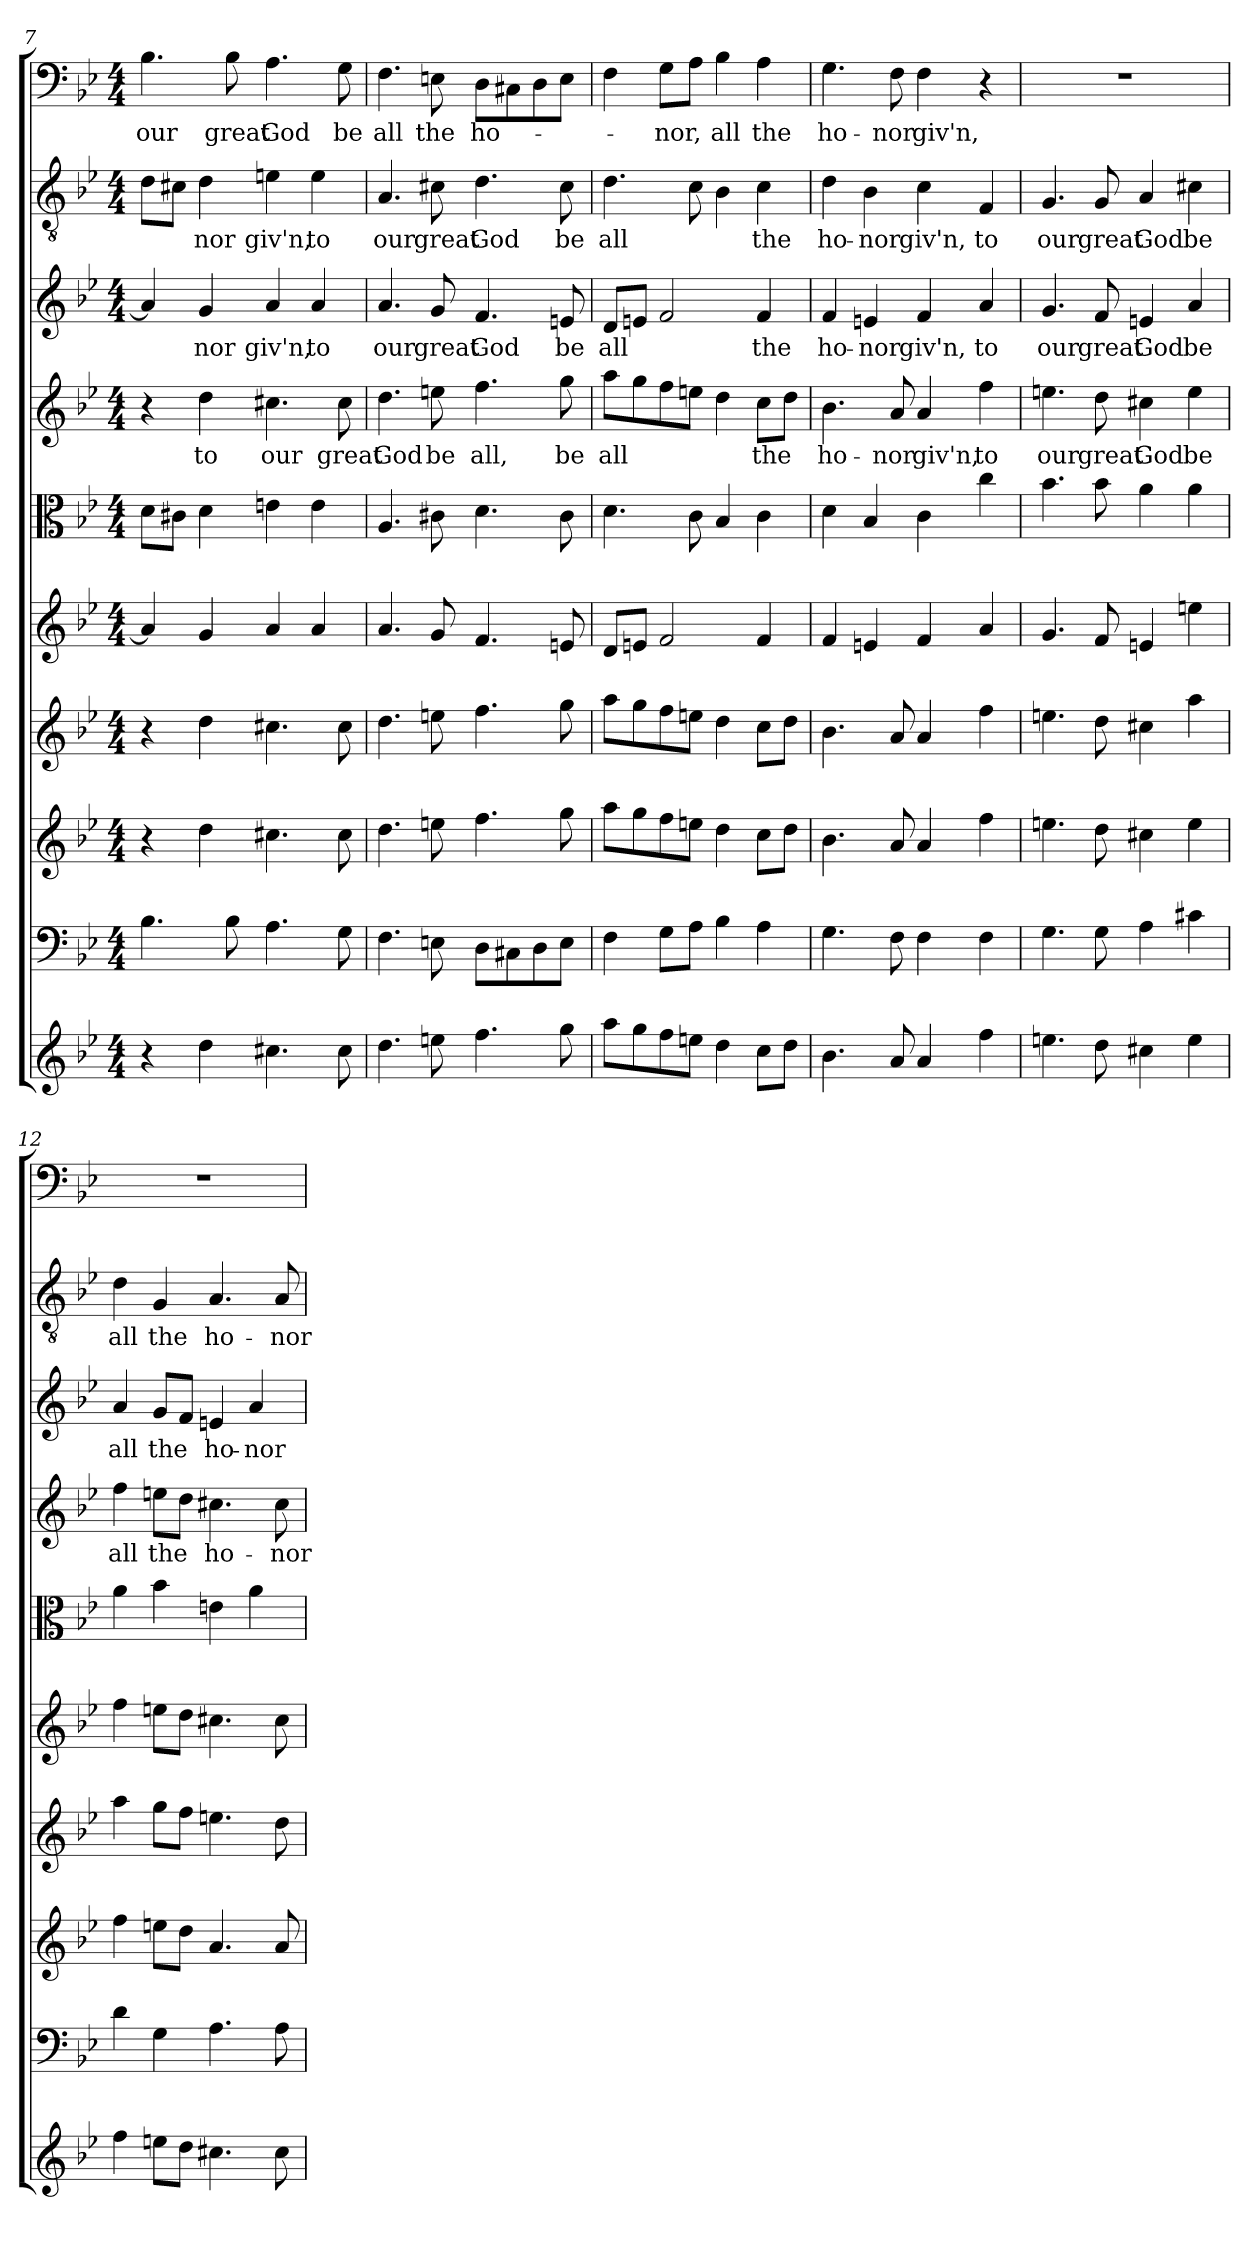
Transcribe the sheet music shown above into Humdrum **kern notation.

**kern	**kern	**kern	**kern	**kern	**kern	**kern	**text	**kern	**text	**kern	**text	**kern	**text
*part10	*part9	*part8	*part7	*part6	*part5	*part4	*part4	*part3	*part3	*part2	*part2	*part1	*part1
*staff10	*staff9	*staff8	*staff7	*staff6	*staff5	*staff4	*staff4	*staff3	*staff3	*staff2	*staff2	*staff1	*staff1
*clefG2	*clefF4	*clefG2	*clefG2	*clefG2	*clefC3	*clefG2	*	*clefG2	*	*clefGv2	*	*clefF4	*
*k[b-e-]	*k[b-e-]	*k[b-e-]	*k[b-e-]	*k[b-e-]	*k[b-e-]	*k[b-e-]	*	*k[b-e-]	*	*k[b-e-]	*	*k[b-e-]	*
*g:	*g:	*g:	*g:	*g:	*g:	*g:	*	*g:	*	*g:	*	*g:	*
*M4/4	*M4/4	*M4/4	*M4/4	*M4/4	*M4/4	*M4/4	*	*M4/4	*	*M4/4	*	*M4/4	*
=7	=7	=7	=7	=7	=7	=7	=7	=7	=7	=7	=7	=7	=7
4r	4.B-\	4r	4r	4a/]	8d\L	4r	.	4a/]	.	8d\L	.	4.B-\	our
.	.	.	.	.	8c#X\J	.	.	.	.	8c#X\J	.	.	.
4dd\	.	4dd\	4dd\	4g/	4d\	4dd\	to	4g/	-nor	4d\	-nor	.	.
.	8B-\	.	.	.	.	.	.	.	.	.	.	8B-\	great
4.cc#X\	4.A\	4.cc#X\	4.cc#X\	4a/	4en\	4.cc#X\	our	4a/	giv'n,	4en\	giv'n,	4.A\	God
.	.	.	.	4a/	4e\	.	.	4a/	to	4e\	to	.	.
8cc#\	8G\	8cc#\	8cc#\	.	.	8cc#\	great	.	.	.	.	8G\	be
=8	=8	=8	=8	=8	=8	=8	=8	=8	=8	=8	=8	=8	=8
4.dd\	4.F\	4.dd\	4.dd\	4.a/	4.A/	4.dd\	God	4.a/	our	4.A/	our	4.F\	all
8een\	8En\	8een\	8een\	8g/	8c#X\	8een\	be	8g/	great	8c#X\	great	8En\	the
4.ff\	8D\L	4.ff\	4.ff\	4.f/	4.d\	4.ff\	all,	4.f/	God	4.d\	God	8D\L	ho-
.	8C#X\	.	.	.	.	.	.	.	.	.	.	8C#X\	.
.	8D\	.	.	.	.	.	.	.	.	.	.	8D\	.
8gg\	8E\J	8gg\	8gg\	8en/	8c#\	8gg\	be	8en/	be	8c#\	be	8E\J	.
=9	=9	=9	=9	=9	=9	=9	=9	=9	=9	=9	=9	=9	=9
8aa\L	4F\	8aa\L	8aa\L	8d/L	4.d\	8aa\L	all	8d/L	all	4.d\	all	4F\	.
8gg\	.	8gg\	8gg\	8en/J	.	8gg\	.	8en/J	.	.	.	.	.
8ff\	8G\L	8ff\	8ff\	2f/	.	8ff\	.	2f/	.	.	.	8G\L	-nor,
8een\J	8A\J	8een\J	8een\J	.	8c\	8een\J	.	.	.	8c\	.	8A\J	.
4dd\	4B-\	4dd\	4dd\	.	4B-/	4dd\	.	.	.	4B-\	.	4B-\	all
8cc\L	4A\	8cc\L	8cc\L	4f/	4c\	8cc\L	the	4f/	the	4c\	the	4A\	the
8dd\J	.	8dd\J	8dd\J	.	.	8dd\J	.	.	.	.	.	.	.
=10	=10	=10	=10	=10	=10	=10	=10	=10	=10	=10	=10	=10	=10
4.b-\	4.G\	4.b-\	4.b-\	4f/	4d\	4.b-\	ho-	4f/	ho-	4d\	ho-	4.G\	ho-
.	.	.	.	4en/	4B-/	.	.	4en/	-nor	4B-\	-nor	.	.
8a/	8F\	8a/	8a/	.	.	8a/	-nor	.	.	.	.	8F\	-nor
4a/	4F\	4a/	4a/	4f/	4c\	4a/	giv'n,	4f/	giv'n,	4c\	giv'n,	4F\	giv'n,
4ff\	4F\	4ff\	4ff\	4a/	4cc\	4ff\	to	4a/	to	4F/	to	4r	.
=11	=11	=11	=11	=11	=11	=11	=11	=11	=11	=11	=11	=11	=11
4.een\	4.G\	4.een\	4.een\	4.g/	4.b-\	4.een\	our	4.g/	our	4.G/	our	1r	.
8dd\	8G\	8dd\	8dd\	8f/	8b-\	8dd\	great	8f/	great	8G/	great	.	.
4cc#X\	4A\	4cc#X\	4cc#X\	4en/	4a\	4cc#X\	God	4en/	God	4A/	God	.	.
4ee\	4c#X\	4ee\	4aa\	4een\	4a\	4ee\	be	4a/	be	4c#X\	be	.	.
=12	=12	=12	=12	=12	=12	=12	=12	=12	=12	=12	=12	=12	=12
4ff\	4d\	4ff\	4aa\	4ff\	4a\	4ff\	all	4a/	all	4d\	all	1r	.
8een\L	4G\	8een\L	8gg\L	8een\L	4b-\	8een\L	the	8g/L	the	4G/	the	.	.
8dd\J	.	8dd\J	8ff\J	8dd\J	.	8dd\J	.	8f/J	.	.	.	.	.
4.cc#X\	4.A\	4.a/	4.een\	4.cc#X\	4en\	4.cc#X\	ho-	4en/	ho-	4.A/	ho-	.	.
.	.	.	.	.	4a\	.	.	4a/	-nor	.	.	.	.
8cc#\	8A\	8a/	8dd\	8cc#\	.	8cc#\	-nor	.	.	8A/	-nor	.	.
=	=	=	=	=	=	=	=	=	=	=	=	=	=
*-	*-	*-	*-	*-	*-	*-	*-	*-	*-	*-	*-	*-	*-
